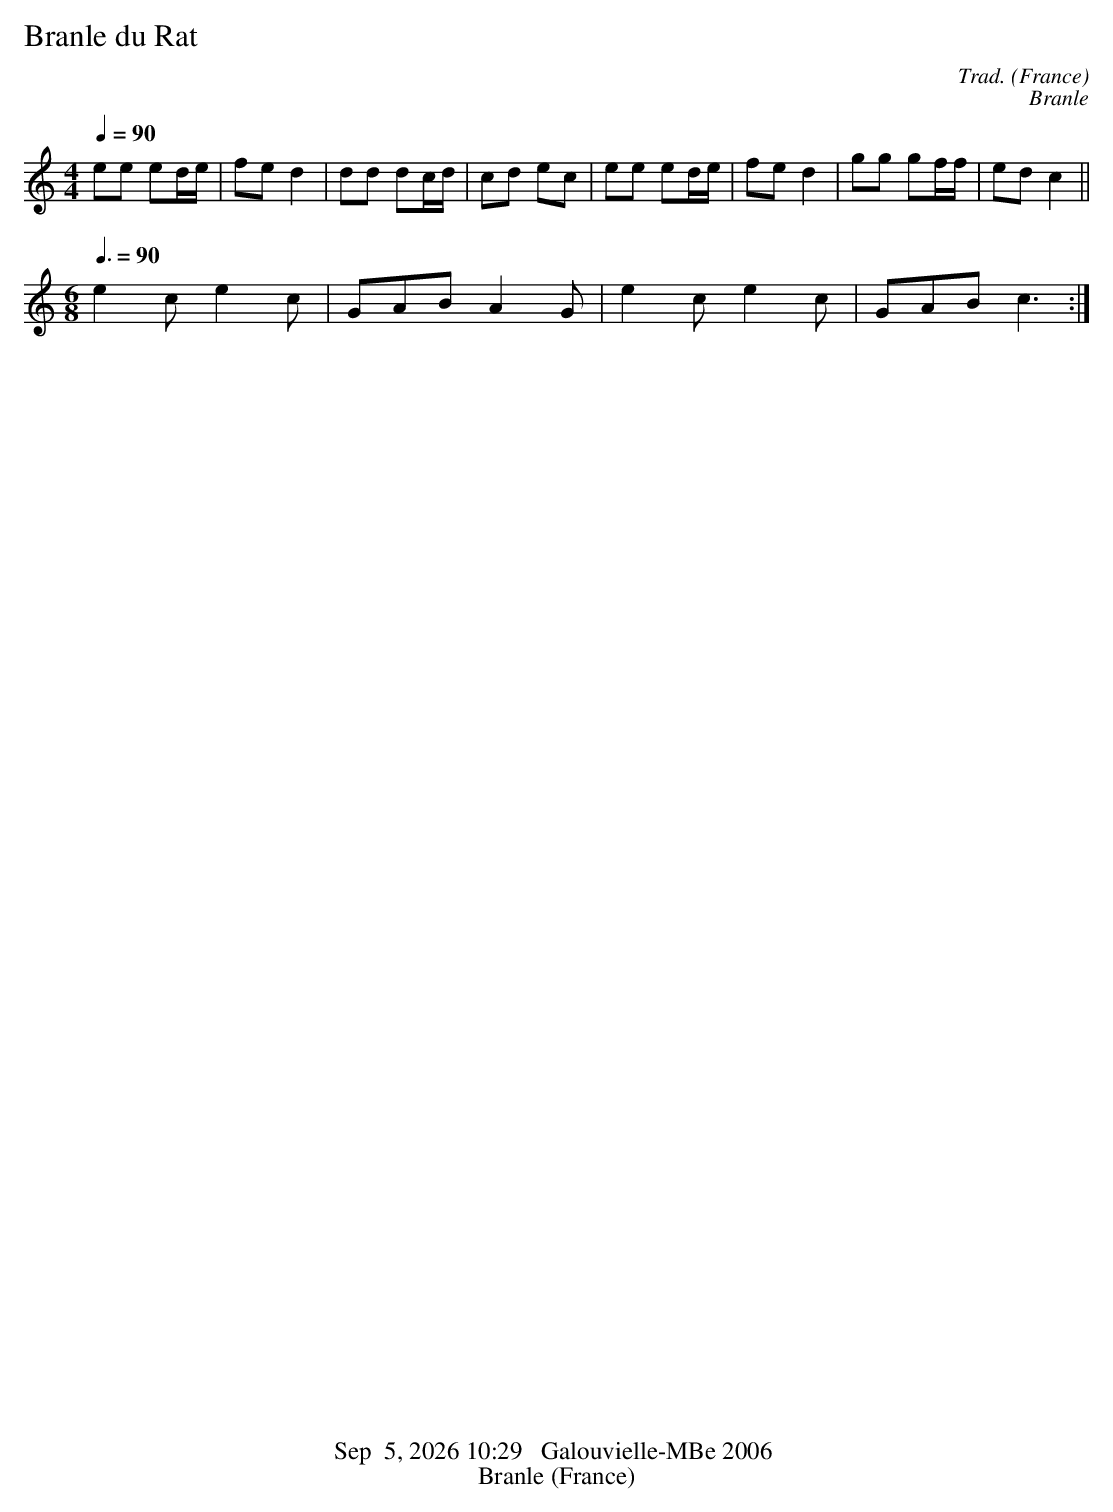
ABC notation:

X:1
T:Branle du Rat
C:Trad.
O:France
M:4/4
L:1/16
Q:1/4=90
K:C
e2e2 e2de|f2e2 d4|d2d2 d2cd|c2d2 e2c2|\
e2e2 e2de|f2e2 d4|g2g2 g2ff|e2d2 c4||
[M:6/8][L:1/8]
Q:3/8=90
e2c e2c|GAB A2G|e2c e2c|GAB c3:|
